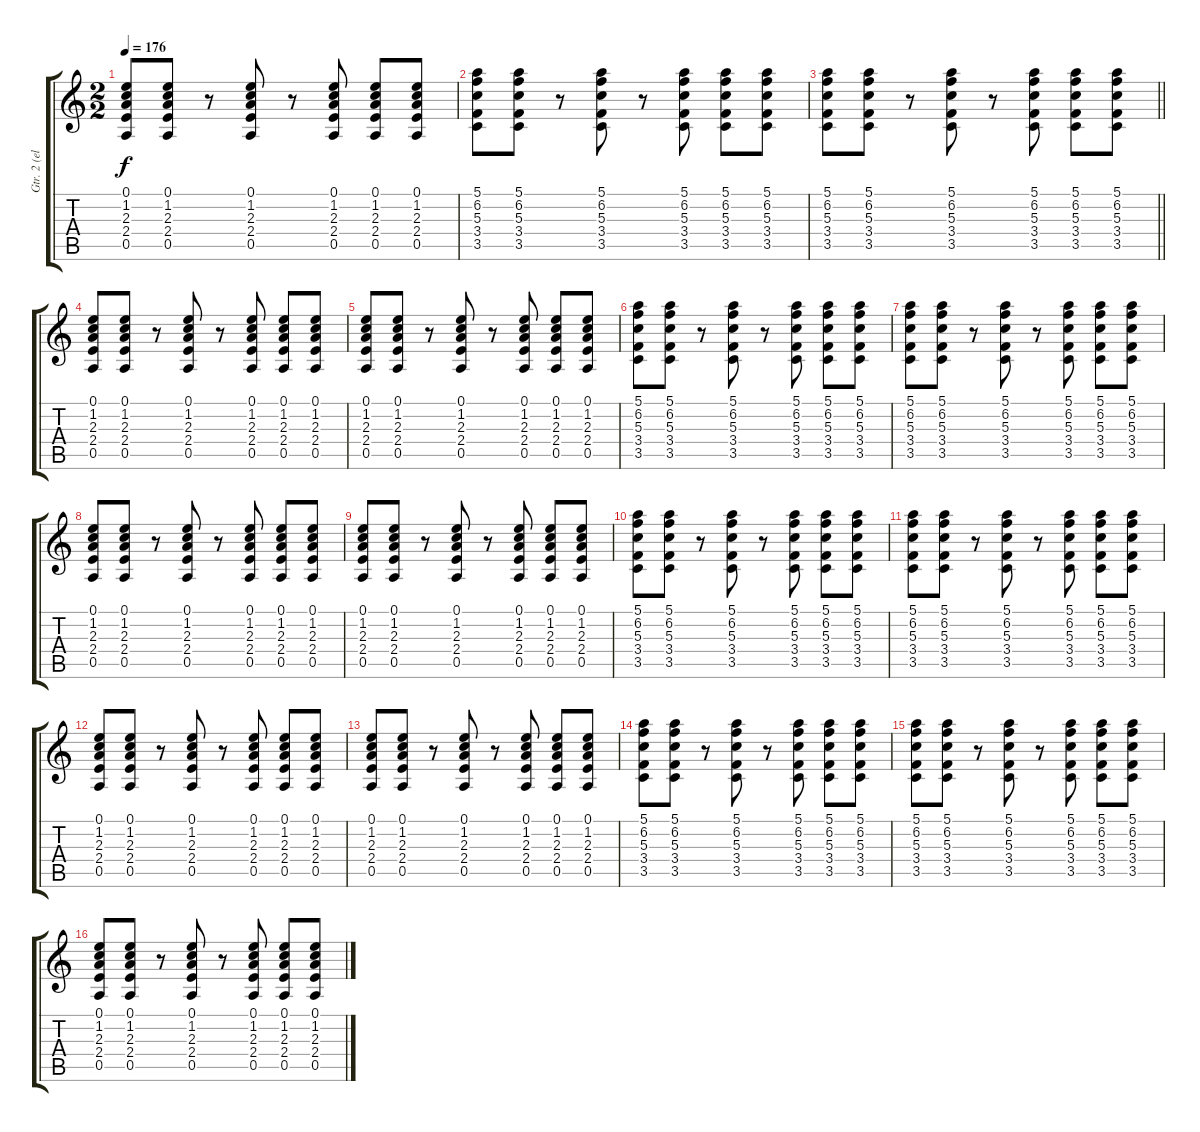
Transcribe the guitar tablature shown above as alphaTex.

\track ("Gtr. 2 (elec)" "Gtr. 2 (el") {instrument overdrivenguitar}
\staff {score tabs}
\tuning (E4 B3 G3 D3 A2 E2) {hide}
\ts (2 2)
\tempo 176
\clef g2
\ks c
(0.1 1.2 2.3 2.4 0.5).8{dy f} (0.1 1.2 2.3 2.4 0.5).8 r.8 (0.1 1.2 2.3 2.4 0.5).8 r.8 (0.1 1.2 2.3 2.4 0.5).8 (0.1 1.2 2.3 2.4 0.5).8 (0.1 1.2 2.3 2.4 0.5).8 |
(5.1 6.2 5.3 3.4 3.5).8 (5.1 6.2 5.3 3.4 3.5).8 r.8 (5.1 6.2 5.3 3.4 3.5).8 r.8 (5.1 6.2 5.3 3.4 3.5).8 (5.1 6.2 5.3 3.4 3.5).8 (5.1 6.2 5.3 3.4 3.5).8 |
\barLineRight lightlight
(5.1 6.2 5.3 3.4 3.5).8 (5.1 6.2 5.3 3.4 3.5).8 r.8 (5.1 6.2 5.3 3.4 3.5).8 r.8 (5.1 6.2 5.3 3.4 3.5).8 (5.1 6.2 5.3 3.4 3.5).8 (5.1 6.2 5.3 3.4 3.5).8 |
(0.1 1.2 2.3 2.4 0.5).8 (0.1 1.2 2.3 2.4 0.5).8 r.8 (0.1 1.2 2.3 2.4 0.5).8 r.8 (0.1 1.2 2.3 2.4 0.5).8 (0.1 1.2 2.3 2.4 0.5).8 (0.1 1.2 2.3 2.4 0.5).8 |
(0.1 1.2 2.3 2.4 0.5).8 (0.1 1.2 2.3 2.4 0.5).8 r.8 (0.1 1.2 2.3 2.4 0.5).8 r.8 (0.1 1.2 2.3 2.4 0.5).8 (0.1 1.2 2.3 2.4 0.5).8 (0.1 1.2 2.3 2.4 0.5).8 |
(5.1 6.2 5.3 3.4 3.5).8 (5.1 6.2 5.3 3.4 3.5).8 r.8 (5.1 6.2 5.3 3.4 3.5).8 r.8 (5.1 6.2 5.3 3.4 3.5).8 (5.1 6.2 5.3 3.4 3.5).8 (5.1 6.2 5.3 3.4 3.5).8 |
(5.1 6.2 5.3 3.4 3.5).8 (5.1 6.2 5.3 3.4 3.5).8 r.8 (5.1 6.2 5.3 3.4 3.5).8 r.8 (5.1 6.2 5.3 3.4 3.5).8 (5.1 6.2 5.3 3.4 3.5).8 (5.1 6.2 5.3 3.4 3.5).8 |
(0.1 1.2 2.3 2.4 0.5).8 (0.1 1.2 2.3 2.4 0.5).8 r.8 (0.1 1.2 2.3 2.4 0.5).8 r.8 (0.1 1.2 2.3 2.4 0.5).8 (0.1 1.2 2.3 2.4 0.5).8 (0.1 1.2 2.3 2.4 0.5).8 |
(0.1 1.2 2.3 2.4 0.5).8 (0.1 1.2 2.3 2.4 0.5).8 r.8 (0.1 1.2 2.3 2.4 0.5).8 r.8 (0.1 1.2 2.3 2.4 0.5).8 (0.1 1.2 2.3 2.4 0.5).8 (0.1 1.2 2.3 2.4 0.5).8 |
(5.1 6.2 5.3 3.4 3.5).8 (5.1 6.2 5.3 3.4 3.5).8 r.8 (5.1 6.2 5.3 3.4 3.5).8 r.8 (5.1 6.2 5.3 3.4 3.5).8 (5.1 6.2 5.3 3.4 3.5).8 (5.1 6.2 5.3 3.4 3.5).8 |
(5.1 6.2 5.3 3.4 3.5).8 (5.1 6.2 5.3 3.4 3.5).8 r.8 (5.1 6.2 5.3 3.4 3.5).8 r.8 (5.1 6.2 5.3 3.4 3.5).8 (5.1 6.2 5.3 3.4 3.5).8 (5.1 6.2 5.3 3.4 3.5).8 |
(0.1 1.2 2.3 2.4 0.5).8 (0.1 1.2 2.3 2.4 0.5).8 r.8 (0.1 1.2 2.3 2.4 0.5).8 r.8 (0.1 1.2 2.3 2.4 0.5).8 (0.1 1.2 2.3 2.4 0.5).8 (0.1 1.2 2.3 2.4 0.5).8 |
(0.1 1.2 2.3 2.4 0.5).8 (0.1 1.2 2.3 2.4 0.5).8 r.8 (0.1 1.2 2.3 2.4 0.5).8 r.8 (0.1 1.2 2.3 2.4 0.5).8 (0.1 1.2 2.3 2.4 0.5).8 (0.1 1.2 2.3 2.4 0.5).8 |
(5.1 6.2 5.3 3.4 3.5).8 (5.1 6.2 5.3 3.4 3.5).8 r.8 (5.1 6.2 5.3 3.4 3.5).8 r.8 (5.1 6.2 5.3 3.4 3.5).8 (5.1 6.2 5.3 3.4 3.5).8 (5.1 6.2 5.3 3.4 3.5).8 |
(5.1 6.2 5.3 3.4 3.5).8 (5.1 6.2 5.3 3.4 3.5).8 r.8 (5.1 6.2 5.3 3.4 3.5).8 r.8 (5.1 6.2 5.3 3.4 3.5).8 (5.1 6.2 5.3 3.4 3.5).8 (5.1 6.2 5.3 3.4 3.5).8 |
(0.1 1.2 2.3 2.4 0.5).8 (0.1 1.2 2.3 2.4 0.5).8 r.8 (0.1 1.2 2.3 2.4 0.5).8 r.8 (0.1 1.2 2.3 2.4 0.5).8 (0.1 1.2 2.3 2.4 0.5).8 (0.1 1.2 2.3 2.4 0.5).8
